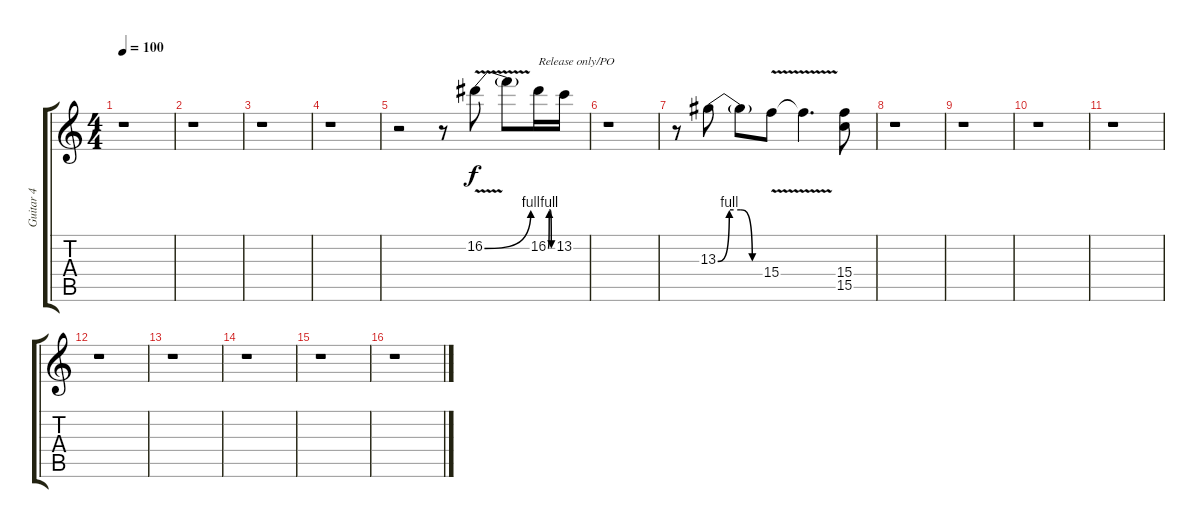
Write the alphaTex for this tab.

\track ("Guitar 4" "Guitar 4") {instrument overdrivenguitar}
\staff {score tabs}
\tuning (E4 B3 G3 D3 A2 E2) {hide}
\ts (4 4)
\tempo 100
\clef g2
\ks c
r.1{dy f instrument overdrivenguitar} |
r.1 |
r.1 |
r.1 |
r.2 r.8 16.2{be (bend 0 0 60 4) v}.8 16.2{t}.8 16.2{be (custom 0 0 15 4 30 4 45 0 60 0)}.16{txt "Release only/PO"} 13.2.16 |
r.1 |
r.8 13.3{be (custom 0 0 15 4 30 4 45 0 60 0)}.8 13.3{t}.8 15.4{v}.8 15.4{t}.4{d} (15.4 15.5).8 |
r.1 |
r.1 |
r.1 |
r.1 |
r.1 |
r.1 |
r.1 |
r.1 |
r.1
